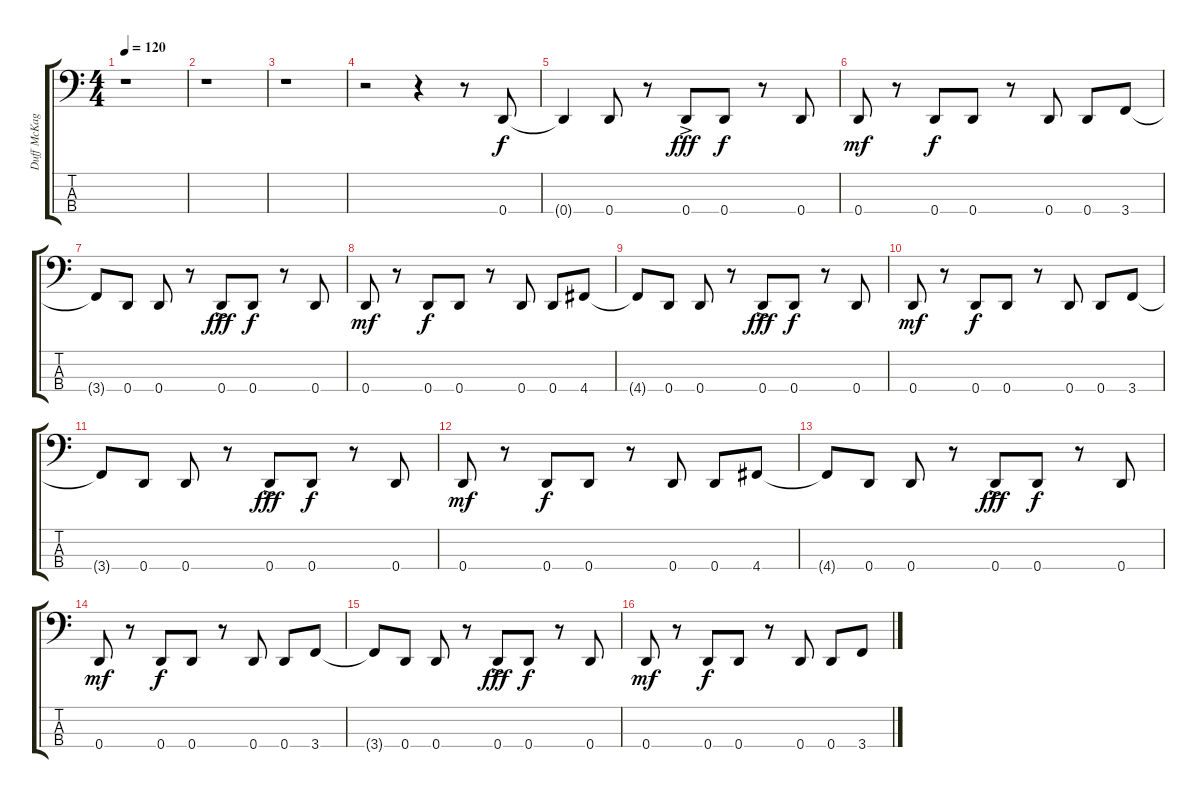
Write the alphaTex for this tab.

\track ("Duff McKagan" "Duff McKag") {instrument electricbassfinger}
\staff {score tabs}
\tuning (G2 D2 A1 D1) {hide}
\ts (4 4)
\tempo 120
\clef f4
\ks c
r.1{dy f instrument electricbassfinger} |
r.1 |
r.1 |
r.2 r.4 r.8 0.4.8 |
0.4{t}.4 0.4.8 r.8 0.4{ac}.8{dy fff} 0.4.8{dy f} r.8 0.4.8 |
0.4.8{dy mf} r.8 0.4.8{dy f} 0.4.8 r.8 0.4.8 0.4.8 3.4.8 |
3.4{t}.8 0.4.8 0.4.8 r.8 0.4{ac}.8{dy fff} 0.4.8{dy f} r.8 0.4.8 |
0.4.8{dy mf} r.8 0.4.8{dy f} 0.4.8 r.8 0.4.8 0.4.8 4.4.8 |
4.4{t}.8 0.4.8 0.4.8 r.8 0.4{ac}.8{dy fff} 0.4.8{dy f} r.8 0.4.8 |
0.4.8{dy mf} r.8 0.4.8{dy f} 0.4.8 r.8 0.4.8 0.4.8 3.4.8 |
3.4{t}.8 0.4.8 0.4.8 r.8 0.4{ac}.8{dy fff} 0.4.8{dy f} r.8 0.4.8 |
0.4.8{dy mf} r.8 0.4.8{dy f} 0.4.8 r.8 0.4.8 0.4.8 4.4.8 |
4.4{t}.8 0.4.8 0.4.8 r.8 0.4{ac}.8{dy fff} 0.4.8{dy f} r.8 0.4.8 |
0.4.8{dy mf} r.8 0.4.8{dy f} 0.4.8 r.8 0.4.8 0.4.8 3.4.8 |
3.4{t}.8 0.4.8 0.4.8 r.8 0.4{ac}.8{dy fff} 0.4.8{dy f} r.8 0.4.8 |
0.4.8{dy mf} r.8 0.4.8{dy f} 0.4.8 r.8 0.4.8 0.4.8 3.4.8
